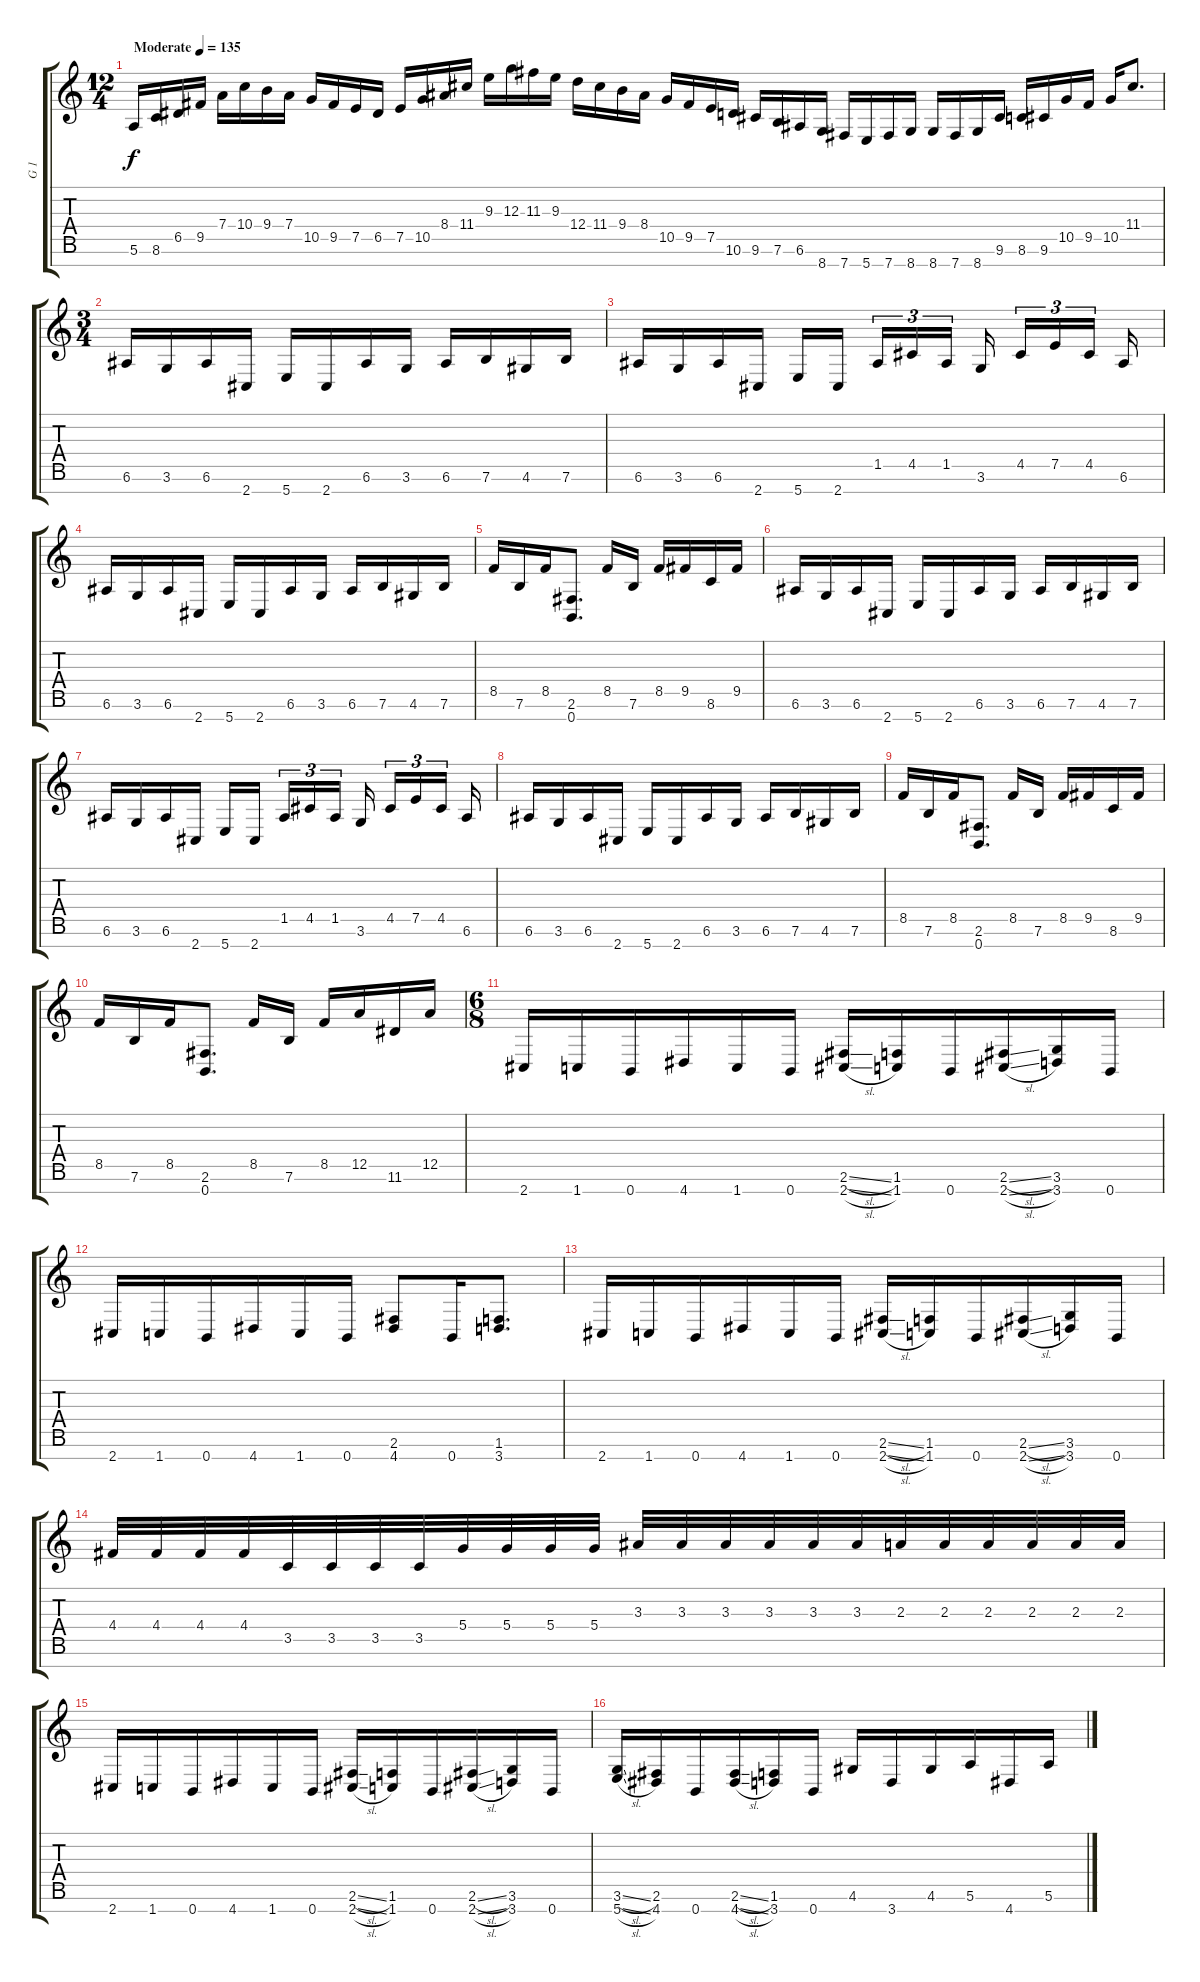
\track ("G 1" "G 1") {instrument distortionguitar}
\staff {score tabs}
\tuning (E4 B3 G3 D3 A2 E2 B1) {hide}
\ts (12 4)
\tempo (135 "Moderate")
\clef g2
\ks c
5.6.16{dy f instrument distortionguitar} 8.6.16 6.5.16 9.5.16 7.4.16 10.4.16 9.4.16 7.4.16 10.5.16 9.5.16 7.5.16 6.5.16 7.5.16 10.5.16 8.4.16 11.4.16 9.3.16 12.3.16 11.3.16 9.3.16 12.4.16 11.4.16 9.4.16 8.4.16 10.5.16 9.5.16 7.5.16 10.6.16 9.6.16 7.6.16 6.6.16 8.7.16 7.7.16 5.7.16 7.7.16 8.7.16 8.7.16 7.7.16 8.7.16 9.6.16 8.6.16 9.6.16 10.5.16 9.5.16 10.5.16 11.4.8{d} |
\ts (3 4)
6.6.16 3.6.16 6.6.16 2.7.16 5.7.16 2.7.16 6.6.16 3.6.16 6.6.16 7.6.16 4.6.16 7.6.16 |
6.6.16 3.6.16 6.6.16 2.7.16 5.7.16 2.7.16{beam splitsecondary} 1.5.16{tu (3 2)} 4.5.16{tu (3 2)} 1.5.16{tu (3 2)} 3.6.16{beam splitsecondary} 4.5.16{tu (3 2)} 7.5.16{tu (3 2)} 4.5.16{tu (3 2) beam splitsecondary} 6.6.16 |
6.6.16 3.6.16 6.6.16 2.7.16 5.7.16 2.7.16 6.6.16 3.6.16 6.6.16 7.6.16 4.6.16 7.6.16 |
8.5.16 7.6.16 8.5.16 (2.6 0.7).8{d} 8.5.16 7.6.16 8.5.16 9.5.16 8.6.16 9.5.16 |
6.6.16 3.6.16 6.6.16 2.7.16 5.7.16 2.7.16 6.6.16 3.6.16 6.6.16 7.6.16 4.6.16 7.6.16 |
6.6.16 3.6.16 6.6.16 2.7.16 5.7.16 2.7.16{beam splitsecondary} 1.5.16{tu (3 2)} 4.5.16{tu (3 2)} 1.5.16{tu (3 2)} 3.6.16{beam splitsecondary} 4.5.16{tu (3 2)} 7.5.16{tu (3 2)} 4.5.16{tu (3 2) beam splitsecondary} 6.6.16 |
6.6.16 3.6.16 6.6.16 2.7.16 5.7.16 2.7.16 6.6.16 3.6.16 6.6.16 7.6.16 4.6.16 7.6.16 |
8.5.16 7.6.16 8.5.16 (2.6 0.7).8{d} 8.5.16 7.6.16 8.5.16 9.5.16 8.6.16 9.5.16 |
8.5.16 7.6.16 8.5.16 (2.6 0.7).8{d} 8.5.16 7.6.16 8.5.16 12.5.16 11.6.16 12.5.16 |
\ts (6 8)
2.7.16 1.7.16 0.7.16 4.7.16 1.7.16 0.7.16 (2.6{sl} 2.7{sl}).16 (1.6 1.7).16 0.7.16 (2.6{sl} 2.7{sl}).16 (3.6 3.7).16 0.7.16 |
2.7.16 1.7.16 0.7.16 4.7.16 1.7.16 0.7.16 (2.6 4.7).8 0.7.16 (1.6 3.7).8{d} |
2.7.16 1.7.16 0.7.16 4.7.16 1.7.16 0.7.16 (2.6{sl} 2.7{sl}).16 (1.6 1.7).16 0.7.16 (2.6{sl} 2.7{sl}).16 (3.6 3.7).16 0.7.16 |
4.4.32 4.4.32 4.4.32 4.4.32 3.5.32 3.5.32 3.5.32 3.5.32 5.4.32 5.4.32 5.4.32 5.4.32 3.3.32 3.3.32 3.3.32 3.3.32 3.3.32 3.3.32 2.3.32 2.3.32 2.3.32 2.3.32 2.3.32 2.3.32 |
2.7.16 1.7.16 0.7.16 4.7.16 1.7.16 0.7.16 (2.6{sl} 2.7{sl}).16 (1.6 1.7).16 0.7.16 (2.6{sl} 2.7{sl}).16 (3.6 3.7).16 0.7.16 |
(3.6{sl} 5.7{sl}).16 (2.6 4.7).16 0.7.16 (2.6{sl} 4.7{sl}).16 (1.6 3.7).16 0.7.16 4.6.16 3.7.16 4.6.16 5.6.16 4.7.16 5.6.16
